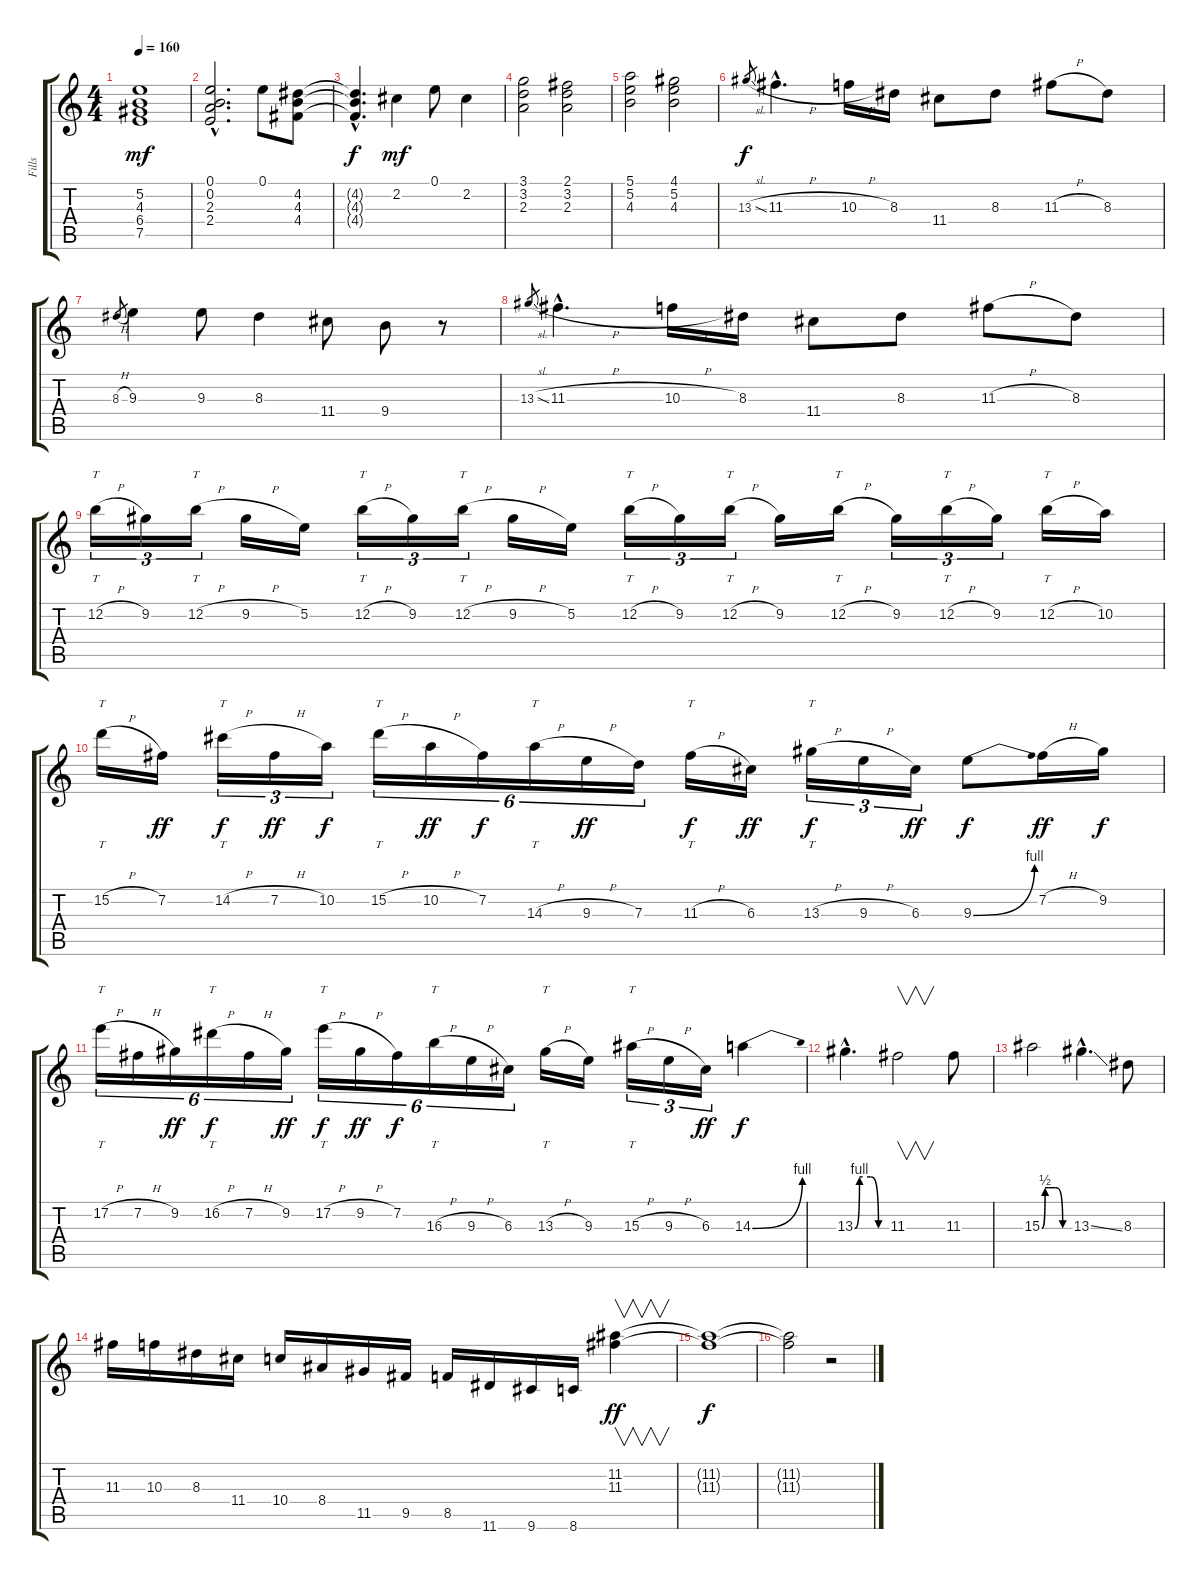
\track ("Fills" "Fills") {instrument distortionguitar}
\staff {score tabs}
\tuning (E4 B3 G3 D3 A2 E2) {hide}
\ts (4 4)
\tempo 160
\clef g2
\ks c
(5.2 4.3 6.4 7.5).1{dy mf} |
(0.1{hac} 0.2{hac} 2.3{hac} 2.4{hac}).2{d} 0.1.8 (4.2 4.3 4.4).8 |
(4.2{hac t} 4.3{hac t} 4.4{hac t}).4{d dy f} 2.2.4{dy mf} 0.1.8 2.2.4 |
(3.1 3.2 2.3).2 (2.1 3.2 2.3).2 |
(5.1 5.2 4.3).2 (4.1 5.2 4.3).2 |
13.3{sl}.8{gr dy f} 11.3{h hac}.4{d instrument distortionguitar} 10.3{h}.16 8.3.16 11.4.8 8.3.8 11.3{h}.8 8.3.8 |
8.3{h}.8{gr} 9.3.4 9.3.8 8.3.4 11.4.8 9.4.8 r.8 |
13.3{sl}.8{gr} 11.3{h hac}.4{d} 10.3{h}.16 8.3.16 11.4.8 8.3.8 11.3{h}.8 8.3.8 |
12.2{h}.16{tt tu (3 2)} 9.2.16{tu (3 2)} 12.2{h}.16{tt tu (3 2)} 9.2{h}.16 5.2.16 12.2{h}.16{tt tu (3 2)} 9.2.16{tu (3 2)} 12.2{h}.16{tt tu (3 2)} 9.2{h}.16 5.2.16 12.2{h}.16{tt tu (3 2)} 9.2.16{tu (3 2)} 12.2{h}.16{tt tu (3 2)} 9.2.16 12.2{h}.16{tt} 9.2.16{tu (3 2)} 12.2{h}.16{tt tu (3 2)} 9.2.16{tu (3 2)} 12.2{h}.16{tt} 10.2.16 |
15.2{h}.16{tt} 7.2.16{dy ff} 14.2{h}.16{tt tu (3 2) dy f} 7.2{h}.16{tu (3 2) dy ff} 10.2.16{tu (3 2) dy f} 15.2{h}.16{tt tu (6 4)} 10.2{h}.16{tu (6 4) dy ff} 7.2.16{tu (6 4) dy f} 14.3{h}.16{tt tu (6 4)} 9.3{h}.16{tu (6 4) dy ff} 7.3.16{tu (6 4)} 11.3{h}.16{tt dy f} 6.3.16{dy ff} 13.3{h}.16{tt tu (3 2) dy f} 9.3{h}.16{tu (3 2)} 6.3.16{tu (3 2) dy ff} 9.3{be (bend 0 0 60 4)}.8{dy f} 7.2{h}.16{dy ff} 9.2.16{dy f} |
17.2{h}.16{tt tu (6 4)} 7.2{h}.16{tu (6 4)} 9.2.16{tu (6 4) dy ff} 16.2{h}.16{tt tu (6 4) dy f} 7.2{h}.16{tu (6 4)} 9.2.16{tu (6 4) dy ff} 17.2{h}.16{tt tu (6 4) dy f} 9.2{h}.16{tu (6 4) dy ff} 7.2.16{tu (6 4) dy f} 16.3{h}.16{tt tu (6 4)} 9.3{h}.16{tu (6 4)} 6.3.16{tu (6 4)} 13.3{h}.16{tt} 9.3.16 15.3{h}.16{tt tu (3 2)} 9.3{h}.16{tu (3 2)} 6.3.16{tu (3 2) dy ff} 14.3{be (bend 0 0 60 4)}.4{dy f} |
13.3{be (custom 0 0 9 4 15 4 30 4 45 0 60 0) hac}.4{d} 11.3.2{v} 11.3.8 |
15.3{be (custom 0 0 7 2 15 2 30 2 45 0 60 0)}.2 13.3{ss hac}.4{d} 8.3.8 |
11.3.16 10.3.16 8.3.16 11.4.16 10.4.16 8.4.16 11.5.16 9.5.16 8.5.16 11.6.16 9.6.16 8.6.16 (11.2 11.3).4{v dy ff} |
(11.2{t} 11.3{t}).1{dy f} |
(11.2{t} 11.3{t}).2 r.2
